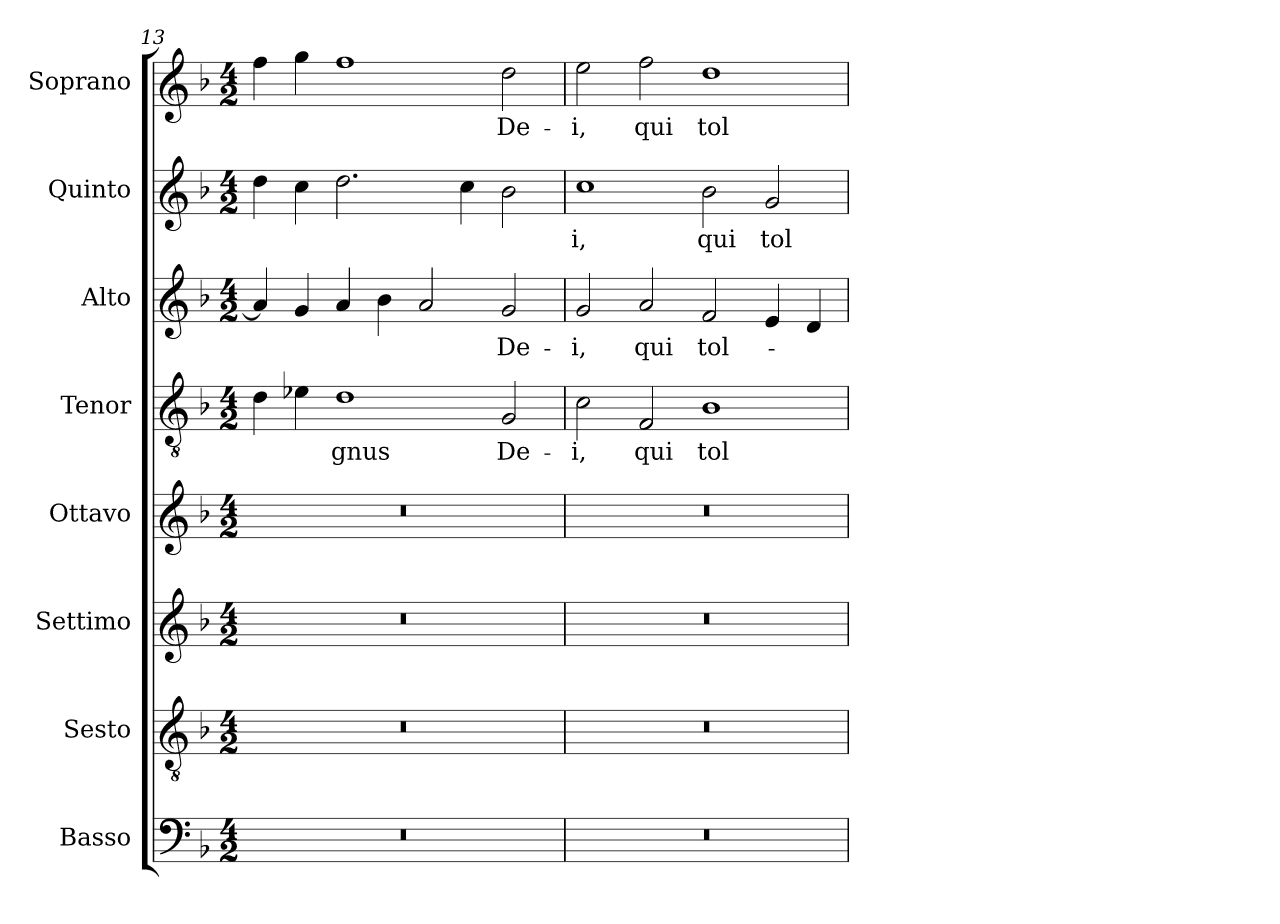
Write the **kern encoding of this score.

**kern	**kern	**kern	**kern	**kern	**text	**kern	**text	**kern	**text	**kern	**text
*part8	*part7	*part6	*part5	*part4	*part4	*part3	*part3	*part2	*part2	*part1	*part1
*staff8	*staff7	*staff6	*staff5	*staff4	*staff4	*staff3	*staff3	*staff2	*staff2	*staff1	*staff1
*I"Basso	*I"Sesto	*I"Settimo	*I"Ottavo	*I"Tenor	*	*I"Alto	*	*I"Quinto	*	*I"Soprano	*
*I'B.	*I'Ss.	*I'St.	*I'Ot.	*I'T.	*	*I'A.	*	*I'Q.	*	*I'S.	*
*clefF4	*clefGv2	*clefG2	*clefG2	*clefGv2	*	*clefG2	*	*clefG2	*	*clefG2	*
*	*ITrd7c12	*	*	*ITrd7c12	*	*	*	*	*	*	*
*k[b-]	*k[b-]	*k[b-]	*k[b-]	*k[b-]	*	*k[b-]	*	*k[b-]	*	*k[b-]	*
*F:	*F:	*F:	*F:	*F:	*	*F:	*	*F:	*	*F:	*
*M4/2	*M4/2	*M4/2	*M4/2	*M4/2	*	*M4/2	*	*M4/2	*	*M4/2	*
=13	=13	=13	=13	=13	=13	=13	=13	=13	=13	=13	=13
!LO:N:vis=1	!LO:N:vis=1	!LO:N:vis=1	!LO:N:vis=1	!	!	!	!	!	!	!	!
0r	0r	0r	0r	4Di\	.	4ai/]	.	4ddi\	.	4ffi\	.
.	.	.	.	4E-Xi\	.	4gi/	.	4cci\	.	4ggi\	.
!	!	!	!	!	!LO:LY:b:color=#000000	!	!	!	!	!	!
.	.	.	.	1Di	-gnus	4ai/	.	2.ddi\	.	1ffi	.
.	.	.	.	.	.	4b-i\	.	.	.	.	.
.	.	.	.	.	.	2ai/	.	.	.	.	.
.	.	.	.	.	.	.	.	4cci\	.	.	.
!	!	!	!	!	!LO:LY:b:color=#000000	!	!	!	!	!	!
!	!	!	!	!	!	!	!LO:LY:b:color=#000000	!	!	!	!
!	!	!	!	!	!	!	!	!	!	!	!LO:LY:b:color=#000000
.	.	.	.	2GGi/	De-	2gi/	De-	2b-i\	.	2ddi\	De-
=14	=14	=14	=14	=14	=14	=14	=14	=14	=14	=14	=14
!LO:N:vis=1	!LO:N:vis=1	!LO:N:vis=1	!LO:N:vis=1	!	!	!	!	!	!	!	!
!	!	!	!	!	!LO:LY:b:color=#000000	!	!	!	!	!	!
!	!	!	!	!	!	!	!LO:LY:b:color=#000000	!	!	!	!
!	!	!	!	!	!	!	!	!	!LO:LY:b:color=#000000	!	!
!	!	!	!	!	!	!	!	!	!	!	!LO:LY:b:color=#000000
0r	0r	0r	0r	2Ci\	-i,	2gi/	-i,	1cci	-i,	2eei\	-i,
!	!	!	!	!	!LO:LY:b:color=#000000	!	!	!	!	!	!
!	!	!	!	!	!	!	!LO:LY:b:color=#000000	!	!	!	!
!	!	!	!	!	!	!	!	!	!	!	!LO:LY:b:color=#000000
.	.	.	.	2FFi/	qui	2ai/	qui	.	.	2ffi\	qui
!	!	!	!	!	!LO:LY:b:color=#000000	!	!	!	!	!	!
!	!	!	!	!	!	!	!LO:LY:b:color=#000000	!	!	!	!
!	!	!	!	!	!	!	!	!	!LO:LY:b:color=#000000	!	!
!	!	!	!	!	!	!	!	!	!	!	!LO:LY:b:color=#000000
.	.	.	.	1BB-i	tol-	2fi/	tol-	2b-i\	qui	1ddi	tol-
!	!	!	!	!	!	!	!	!	!LO:LY:b:color=#000000	!	!
.	.	.	.	.	.	4ei/	.	2gi/	tol-	.	.
.	.	.	.	.	.	4di/	.	.	.	.	.
=	=	=	=	=	=	=	=	=	=	=	=
*-	*-	*-	*-	*-	*-	*-	*-	*-	*-	*-	*-
